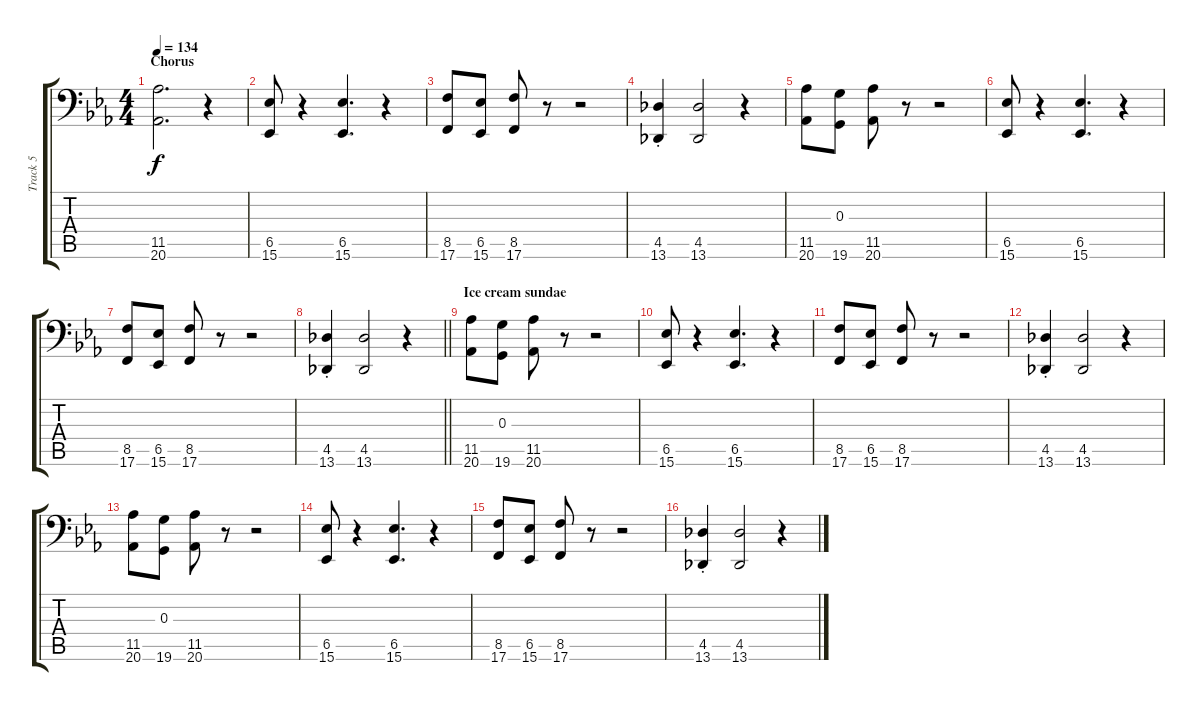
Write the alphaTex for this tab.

\track ("Track 5" "Track 5") {instrument synthbass2}
\staff {score tabs}
\tuning (E3 B2 G2 D2 A1 C0) {hide}
\ts (4 4)
\section ("" "Chorus")
\tempo 134
\clef f4
\ks eb
(11.5 20.6).2{d dy f} r.4 |
(6.5 15.6).8 r.4 (6.5 15.6).4{d} r.4 |
(8.5 17.6).8 (6.5 15.6).8 (8.5 17.6).8 r.8 r.2 |
(4.5{st} 13.6{st}).4 (4.5 13.6).2 r.4 |
(11.5 20.6).8 (0.3 19.6).8 (11.5 20.6).8 r.8 r.2 |
(6.5 15.6).8 r.4 (6.5 15.6).4{d} r.4 |
(8.5 17.6).8 (6.5 15.6).8 (8.5 17.6).8 r.8 r.2 |
\barLineRight lightlight
(4.5{st} 13.6{st}).4 (4.5 13.6).2 r.4 |
\section ("" "Ice cream sundae")
(11.5 20.6).8 (0.3 19.6).8 (11.5 20.6).8 r.8 r.2 |
(6.5 15.6).8 r.4 (6.5 15.6).4{d} r.4 |
(8.5 17.6).8 (6.5 15.6).8 (8.5 17.6).8 r.8 r.2 |
(4.5{st} 13.6{st}).4 (4.5 13.6).2 r.4 |
(11.5 20.6).8 (0.3 19.6).8 (11.5 20.6).8 r.8 r.2 |
(6.5 15.6).8 r.4 (6.5 15.6).4{d} r.4 |
(8.5 17.6).8 (6.5 15.6).8 (8.5 17.6).8 r.8 r.2 |
(4.5{st} 13.6{st}).4 (4.5 13.6).2 r.4
